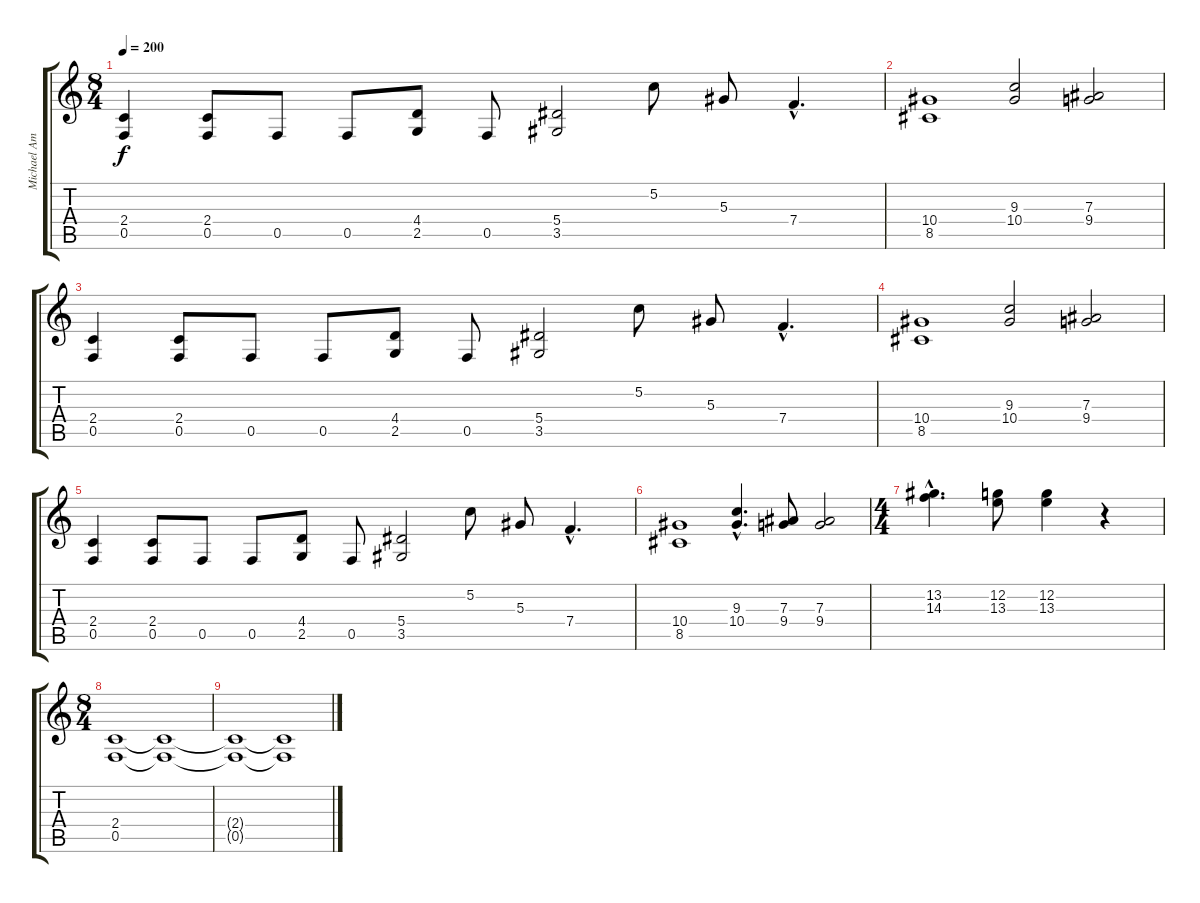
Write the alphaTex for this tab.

\track ("Michael Amott" "Michael Am") {instrument distortionguitar}
\staff {score tabs}
\tuning (C4 G3 Eb3 Bb2 F2 C2) {hide}
\ts (8 4)
\tempo 200
\clef g2
\ks c
(2.4 0.5).4{dy f} (2.4 0.5).8 0.5.8 0.5.8 (4.4 2.5).8 0.5.8 (5.4 3.5).2 5.2.8 5.3.8 7.4{hac}.4{d} |
(10.4 8.5).1 (9.3 10.4).2 (7.3 9.4).2 |
(2.4 0.5).4 (2.4 0.5).8 0.5.8 0.5.8 (4.4 2.5).8 0.5.8 (5.4 3.5).2 5.2.8 5.3.8 7.4{hac}.4{d} |
(10.4 8.5).1 (9.3 10.4).2 (7.3 9.4).2 |
(2.4 0.5).4 (2.4 0.5).8 0.5.8 0.5.8 (4.4 2.5).8 0.5.8 (5.4 3.5).2 5.2.8 5.3.8 7.4{hac}.4{d} |
(10.4 8.5).1 (9.3{hac} 10.4{hac}).4{d} (7.3 9.4).8 (7.3 9.4).2 |
\ts (4 4)
(13.2{hac} 14.3{hac}).4{d} (12.2 13.3).8 (12.2 13.3).4 r.4 |
\ts (8 4)
(2.4 0.5).1 (2.4{t} 0.5{t}).1 |
(2.4{t} 0.5{t}).1 (2.4{t} 0.5{t}).1
